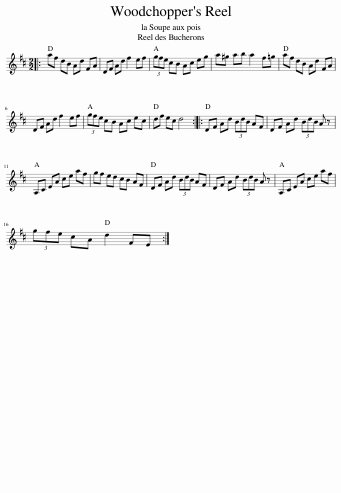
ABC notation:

X:1
L:1/8
M:2/2
I:linebreak $
K:D
V:1 treble
V:1
|: af dB Ad FA | DF Ad f2 ef | (3gfe cB Ac eg | a^g ab a2 f=g | af dB Ad FA |$ %5
 DF Ad f2 ef | (3gfe cB Ac ec | df ec d4 :: DF Ad (3BdB AF | DF Ad (3BdB A z |$ %10
 A,C EA ce af | gf ed cB AF | DF Ad (3BdB AF | DF Ad (3BdB A z | A,C EA ce af |$ %15
 (3gfe cA d2 FE :| %16
